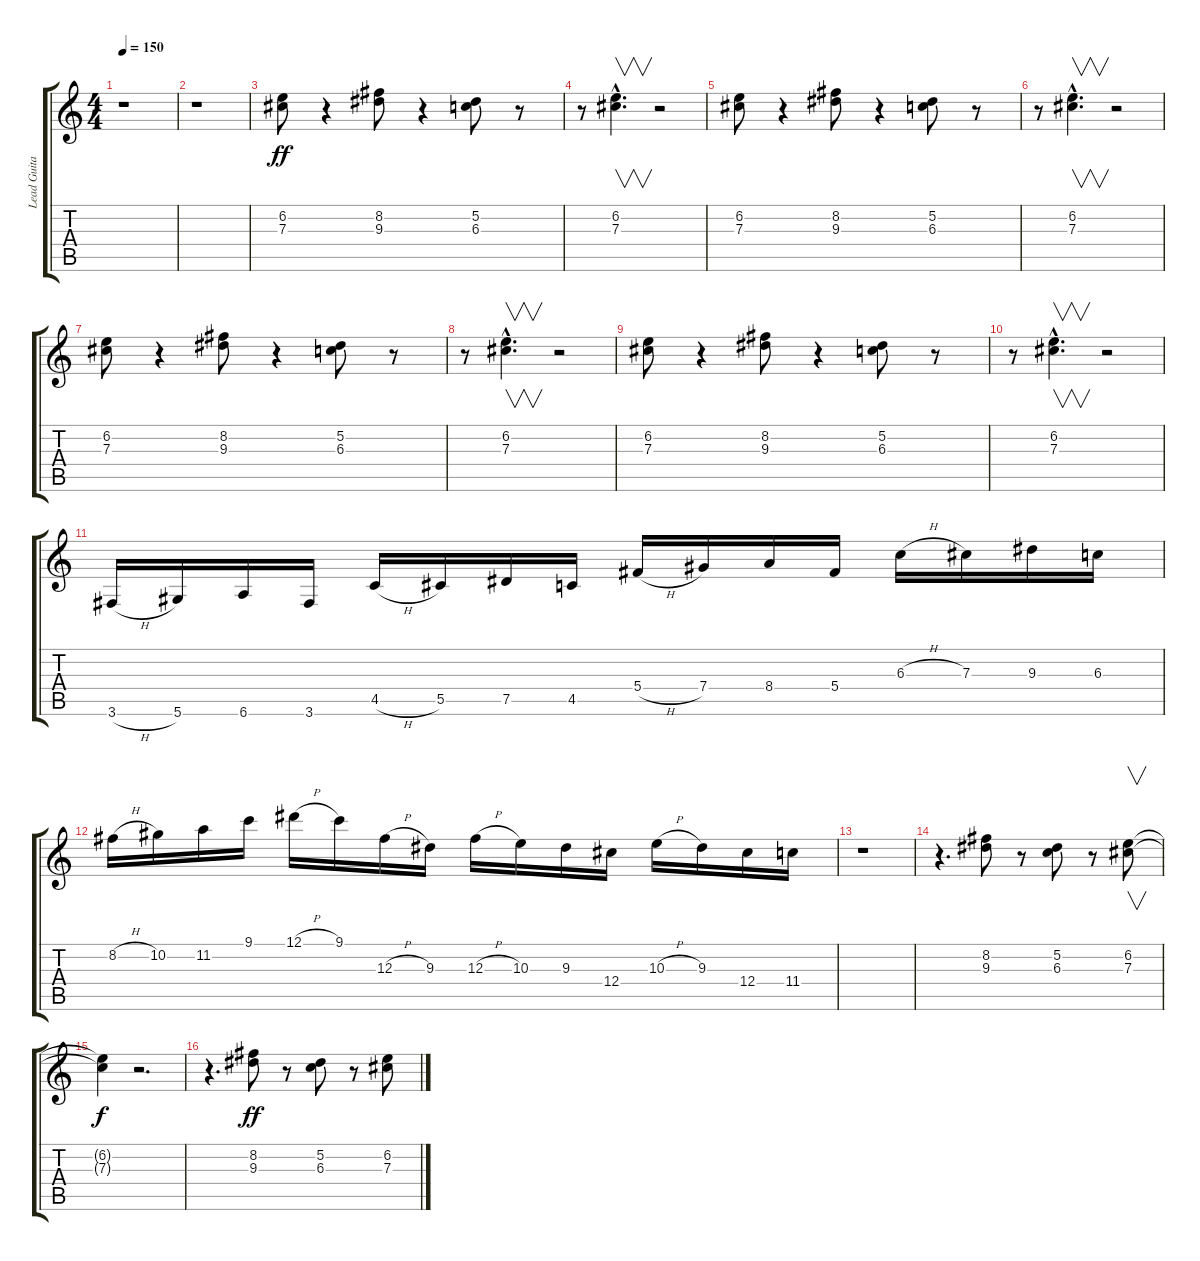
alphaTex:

\track ("Lead Guitar" "Lead Guita") {instrument overdrivenguitar}
\staff {score tabs}
\tuning (Eb4 Bb3 Gb3 Db3 Ab2 Eb2) {hide}
\ts (4 4)
\tempo 150
\clef g2
\ks c
r.1{dy ff instrument overdrivenguitar} |
r.1 |
(6.2 7.3).8 r.4 (8.2 9.3).8 r.4 (5.2 6.3).8 r.8 |
r.8 (6.2{hac} 7.3{hac}).4{v d} r.2 |
(6.2 7.3).8 r.4 (8.2 9.3).8 r.4 (5.2 6.3).8 r.8 |
r.8 (6.2{hac} 7.3{hac}).4{v d} r.2 |
(6.2 7.3).8 r.4 (8.2 9.3).8 r.4 (5.2 6.3).8 r.8 |
r.8 (6.2{hac} 7.3{hac}).4{v d} r.2 |
(6.2 7.3).8 r.4 (8.2 9.3).8 r.4 (5.2 6.3).8 r.8 |
r.8 (6.2{hac} 7.3{hac}).4{v d} r.2 |
3.6{h}.16 5.6.16 6.6.16 3.6.16 4.5{h}.16 5.5.16 7.5.16 4.5.16 5.4{h}.16 7.4.16 8.4.16 5.4.16 6.3{h}.16 7.3.16 9.3.16 6.3.16 |
8.2{h}.16 10.2.16 11.2.16 9.1.16 12.1{h}.16 9.1.16 12.3{h}.16 9.3.16 12.3{h}.16 10.3.16 9.3.16 12.4.16 10.3{h}.16 9.3.16 12.4.16 11.4.16 |
r.1 |
r.4{d} (8.2 9.3).8 r.8 (5.2 6.3).8 r.8 (6.2 7.3).8{v} |
(6.2{t} 7.3{t}).4{dy f} r.2{d} |
r.4{d} (8.2 9.3).8{dy ff} r.8 (5.2 6.3).8 r.8 (6.2 7.3).8
